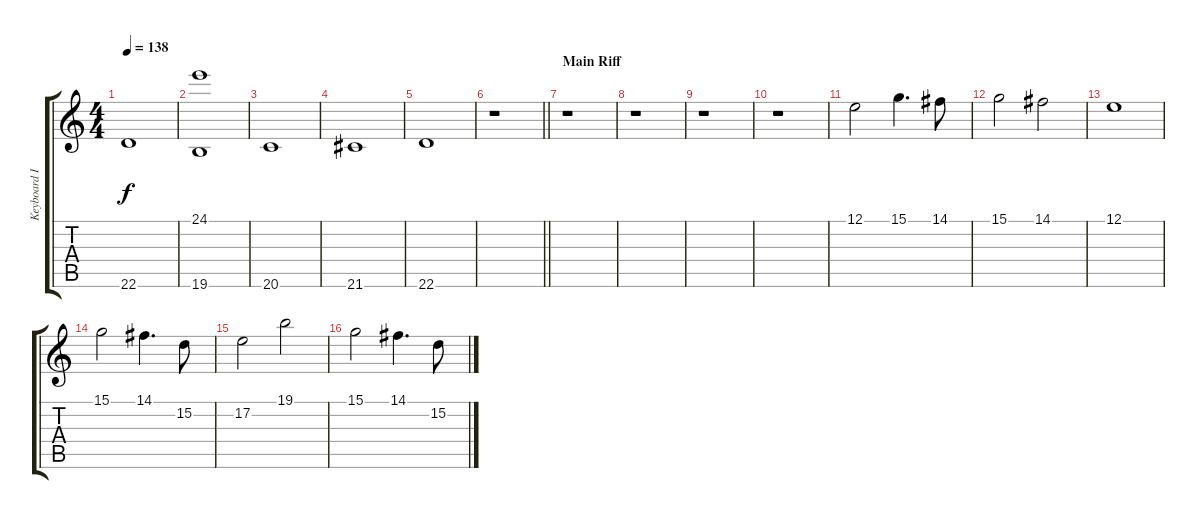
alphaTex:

\track ("Keyboard I" "Keyboard I") {instrument stringensemble1}
\staff {score tabs}
\tuning (E4 B3 G3 D3 A2 E2) {hide}
\ts (4 4)
\tempo 138
\clef g2
\ks c
22.6.1{dy f} |
(24.1 19.6).1 |
20.6.1 |
21.6.1 |
22.6.1 |
\barLineRight lightlight
r.1 |
\section ("" "Main Riff")
r.1 |
r.1 |
r.1 |
r.1 |
12.1.2 15.1.4{d} 14.1.8 |
15.1.2 14.1.2 |
12.1.1 |
15.1.2 14.1.4{d} 15.2.8 |
17.2.2 19.1.2 |
15.1.2 14.1.4{d} 15.2.8
